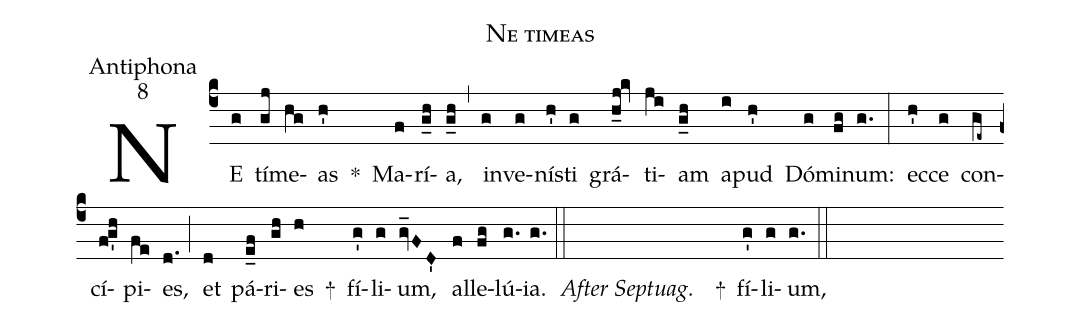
name:Ne timeas;
office-part:Antiphona;
mode:8;
%%
(c4) NE(g) tí(gj)me(hg)as(h') *() Ma(f)rí(g_h)a,(g_h) (,)
in(g)ve(g)ní(h')sti(g) grá(h_j!kv)ti(ji)am(g_h) a(i)pud(h') Dó(g)mi(fg)num:(g.) (:)
ec(h')ce(g) con(ge~)cí(f!g'h)pi(fe)es,(d.) (;)
et(d) pá(e_f)ri(gh)es(h) +() fí(g')li(g)um,(gv_FD') al(f)le(fg)lú(g.)ia.(g.) (::)
<i>After Septuag.</i>() +() fí(g')li(g)um,(g.) (::)
